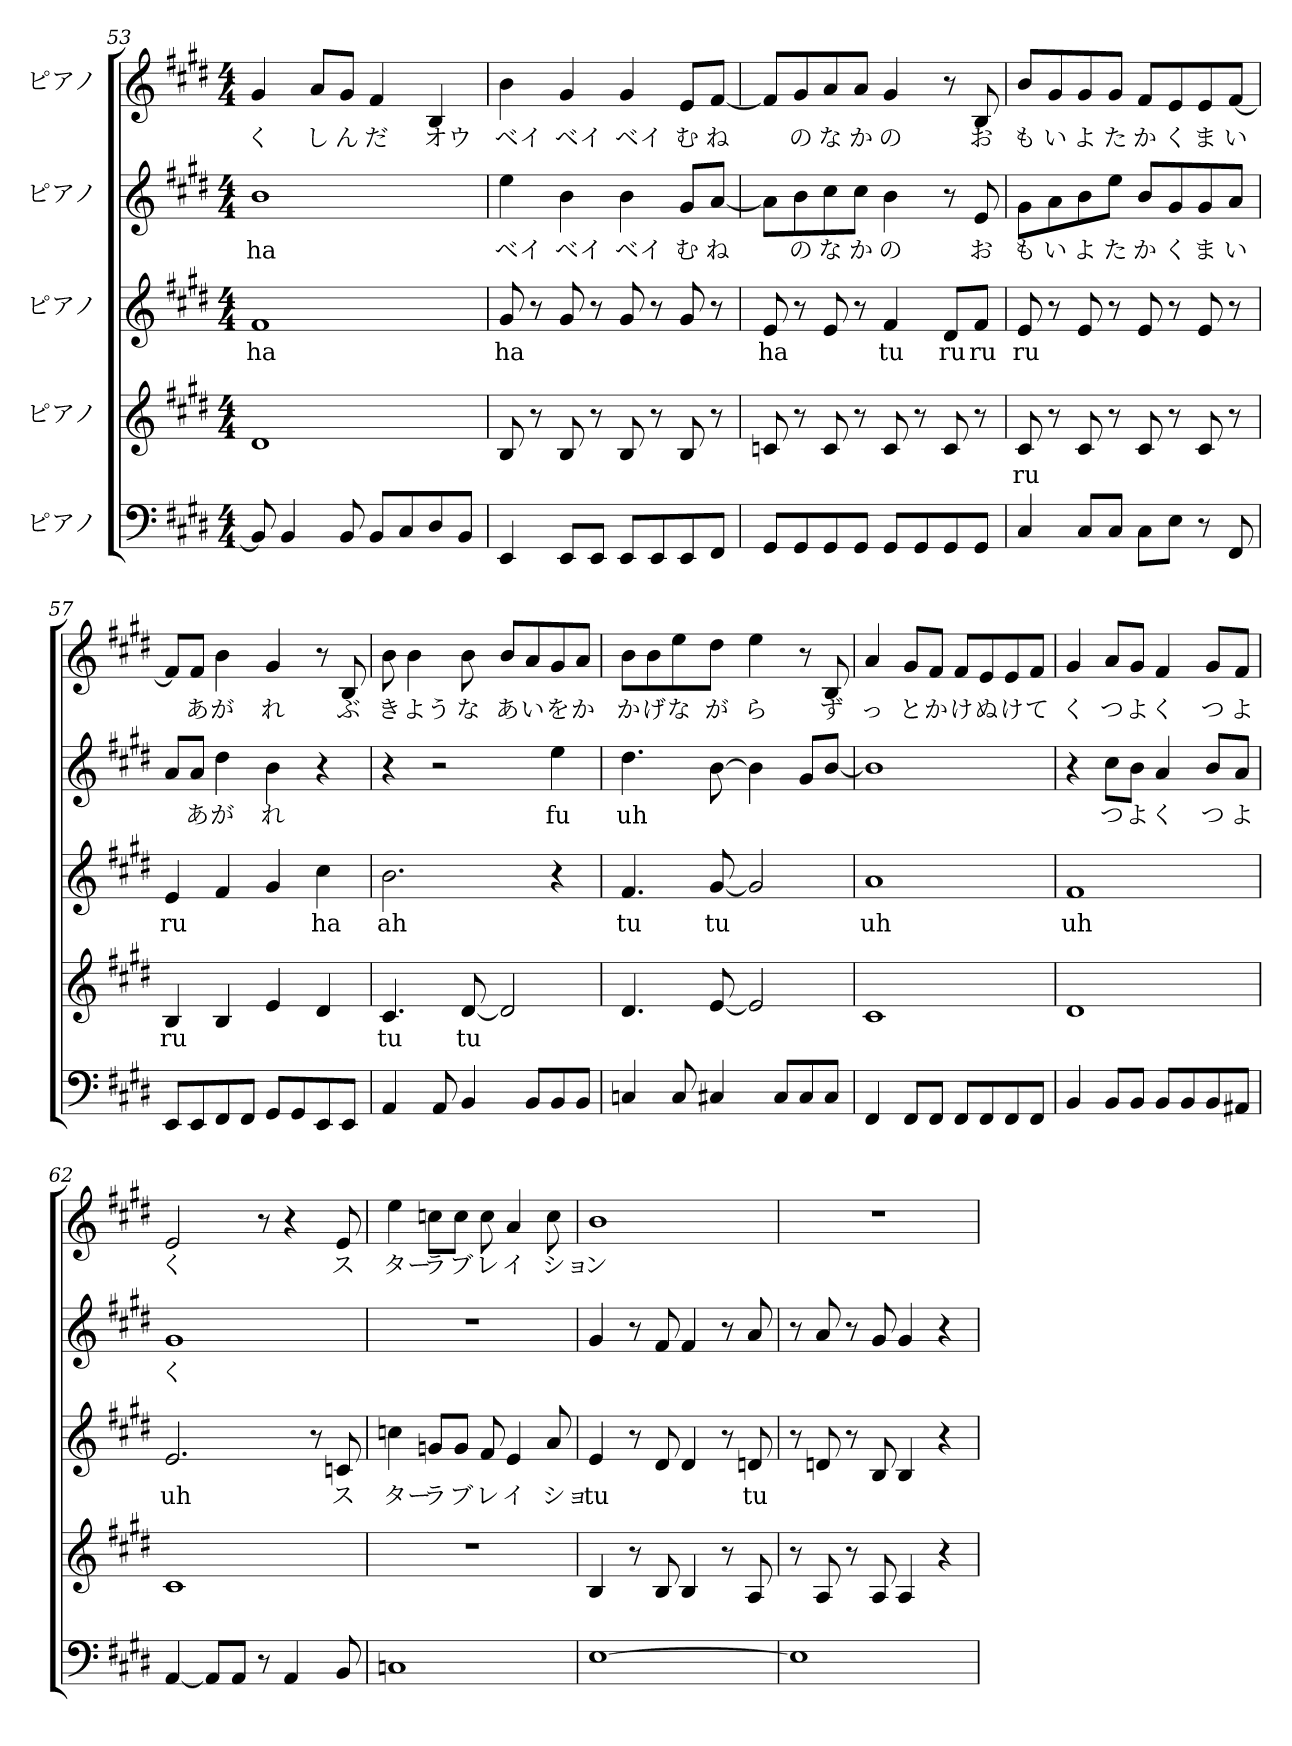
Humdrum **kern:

**kern	**kern	**text	**kern	**text	**kern	**text	**kern	**text
*part5	*part4	*part4	*part3	*part3	*part2	*part2	*part1	*part1
*staff5	*staff4	*staff4	*staff3	*staff3	*staff2	*staff2	*staff1	*staff1
*I"ピアノ	*I"ピアノ	*	*I"ピアノ	*	*I"ピアノ	*	*I"ピアノ	*
*clefF4	*clefG2	*	*clefG2	*	*clefG2	*	*clefG2	*
*k[f#c#g#d#]	*k[f#c#g#d#]	*	*k[f#c#g#d#]	*	*k[f#c#g#d#]	*	*k[f#c#g#d#]	*
*M4/4	*M4/4	*	*M4/4	*	*M4/4	*	*M4/4	*
=53	=53	=53	=53	=53	=53	=53	=53	=53
8BB]	1d#	.	1f#	ha	1b	ha	4g#	く
4BB	.	.	.	.	.	.	.	.
.	.	.	.	.	.	.	8aL	し
8BB	.	.	.	.	.	.	8g#J	ん
8BBL	.	.	.	.	.	.	4f#	だ
8C#	.	.	.	.	.	.	.	.
8D#	.	.	.	.	.	.	4B	オウ
8BBJ	.	.	.	.	.	.	.	.
=54	=54	=54	=54	=54	=54	=54	=54	=54
4EE	8B	.	8g#	ha	4ee	ベイ	4b	ベイ
.	8r	.	8r	.	.	.	.	.
8EEL	8B	.	8g#	.	4b	ベイ	4g#	ベイ
8EEJ	8r	.	8r	.	.	.	.	.
8EEL	8B	.	8g#	.	4b	ベイ	4g#	ベイ
8EE	8r	.	8r	.	.	.	.	.
8EE	8B	.	8g#	.	8g#L	む	8eL	む
8FF#J	8r	.	8r	.	[8aJ	ね	[8f#J	ね
=55	=55	=55	=55	=55	=55	=55	=55	=55
8GG#L	8cn	.	8e	ha	8aL]	.	8f#L]	.
8GG#	8r	.	8r	.	8b	の	8g#	の
8GG#	8c	.	8e	.	8cc#	な	8a	な
8GG#J	8r	.	8r	.	8cc#J	か	8aJ	か
8GG#L	8c	.	4f#	tu	4b	の	4g#	の
8GG#	8r	.	.	.	.	.	.	.
8GG#	8c	.	8d#L	ru	8r	.	8r	.
8GG#J	8r	.	8f#J	ru	8e	お	8B	お
=56	=56	=56	=56	=56	=56	=56	=56	=56
4C#	8c#	ru	8e	ru	8g#L	も	8bL	も
.	8r	.	8r	.	8a	い	8g#	い
8C#L	8c#	.	8e	.	8b	よ	8g#	よ
8C#J	8r	.	8r	.	8eeJ	た	8g#J	た
8C#L	8c#	.	8e	.	8bL	か	8f#L	か
8EJ	8r	.	8r	.	8g#	く	8e	く
8r	8c#	.	8e	.	8g#	ま	8e	ま
8FF#	8r	.	8r	.	8aJ	い	[8f#J	い
=57	=57	=57	=57	=57	=57	=57	=57	=57
8EEL	4B	ru	4e	ru	8aL	.	8f#L]	.
8EE	.	.	.	.	8aJ	あ	8f#J	あ
8FF#	4B	.	4f#	.	4dd#	が	4b	が
8FF#J	.	.	.	.	.	.	.	.
8GG#L	4e	.	4g#	.	4b	れ	4g#	れ
8GG#	.	.	.	.	.	.	.	.
8EE	4d#	.	4cc#	ha	4r	.	8r	.
8EEJ	.	.	.	.	.	.	8B	ぶ
=58	=58	=58	=58	=58	=58	=58	=58	=58
4AA	4.c#	tu	2.b	ah	4r	.	8b	き
.	.	.	.	.	.	.	4b	よう
8AA	.	.	.	.	2r	.	.	.
4BB	[8d#	tu	.	.	.	.	8b	な
.	2d#]	.	.	.	.	.	8bL	あ
8BBL	.	.	.	.	.	.	8a	い
8BB	.	.	4r	.	4ee	fu	8g#	を
8BBJ	.	.	.	.	.	.	8aJ	か
=59	=59	=59	=59	=59	=59	=59	=59	=59
4Cn	4.d#	.	4.f#	tu	4.dd#	uh	8bL	か
.	.	.	.	.	.	.	8b	げ
8C	.	.	.	.	.	.	8ee	な
4C#X	[8e	.	[8g#	tu	[8b	.	8dd#J	が
.	2e]	.	2g#]	.	4b]	.	4ee	ら
8C#L	.	.	.	.	.	.	.	.
8C#	.	.	.	.	8g#L	.	8r	.
8C#J	.	.	.	.	[8bJ	.	8B	ず
=60	=60	=60	=60	=60	=60	=60	=60	=60
4FF#	1c#	.	1a	uh	1b]	.	4a	っ
8FF#L	.	.	.	.	.	.	8g#L	と
8FF#J	.	.	.	.	.	.	8f#J	か
8FF#L	.	.	.	.	.	.	8f#L	け
8FF#	.	.	.	.	.	.	8e	ぬ
8FF#	.	.	.	.	.	.	8e	け
8FF#J	.	.	.	.	.	.	8f#J	て
=61	=61	=61	=61	=61	=61	=61	=61	=61
4BB	1d#	.	1f#	uh	4r	.	4g#	く
8BBL	.	.	.	.	8cc#L	つ	8aL	つ
8BBJ	.	.	.	.	8bJ	よ	8g#J	よ
8BBL	.	.	.	.	4a	く	4f#	く
8BB	.	.	.	.	.	.	.	.
8BB	.	.	.	.	8bL	つ	8g#L	つ
8AA#XJ	.	.	.	.	8aJ	よ	8f#J	よ
=62	=62	=62	=62	=62	=62	=62	=62	=62
[4AA	1c#	.	2.e	uh	1g#	く	2e	く
8AAL]	.	.	.	.	.	.	.	.
8AAJ	.	.	.	.	.	.	.	.
8r	.	.	.	.	.	.	8r	.
4AA	.	.	.	.	.	.	4r	.
.	.	.	8r	.	.	.	.	.
8BB	.	.	8cn	ス	.	.	8e	ス
=63	=63	=63	=63	=63	=63	=63	=63	=63
1Cn	1r	.	4ccn	ター	1r	.	4ee	ター
.	.	.	8gnL	ラ	.	.	8ccnL	ラ
.	.	.	8gJ	ブ	.	.	8ccJ	ブ
.	.	.	8f#	レ	.	.	8cc	レ
.	.	.	4e	イ	.	.	4a	イ
.	.	.	8a	ショ	.	.	8cc	ショ
=64	=64	=64	=64	=64	=64	=64	=64	=64
[1E	4B	.	4e	tu	4g#	.	1b	ン
.	8r	.	8r	.	8r	.	.	.
.	8B	.	8d#	.	8f#	.	.	.
.	4B	.	4d#	.	4f#	.	.	.
.	8r	.	8r	.	8r	.	.	.
.	8A	.	8dn	tu	8a	.	.	.
=65	=65	=65	=65	=65	=65	=65	=65	=65
1E]	8r	.	8r	.	8r	.	1r	.
.	8A	.	8dn	.	8a	.	.	.
.	8r	.	8r	.	8r	.	.	.
.	8A	.	8B	.	8g#	.	.	.
.	4A	.	4B	.	4g#	.	.	.
.	4r	.	4r	.	4r	.	.	.
=	=	=	=	=	=	=	=	=
*-	*-	*-	*-	*-	*-	*-	*-	*-
